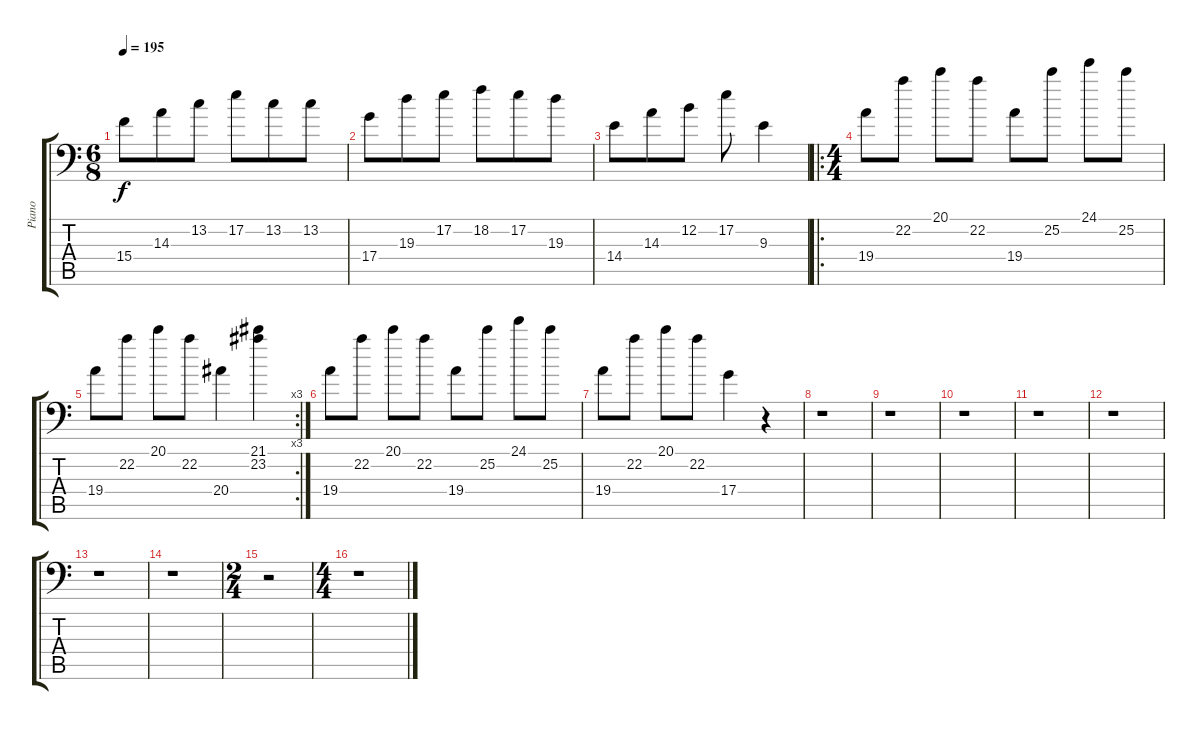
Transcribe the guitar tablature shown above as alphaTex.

\track ("Piano" "Piano") {instrument electricgrandpiano}
\staff {score tabs}
\tuning (E4 B3 G3 D3 A2 Ab1) {hide}
\ts (6 8)
\tempo 195
\clef f4
\ks c
15.4.8{dy f} 14.3.8 13.2.8 17.2.8 13.2.8 13.2.8 |
17.4.8 19.3.8 17.2.8 18.2.8 17.2.8 19.3.8 |
14.4.8 14.3.8 12.2.8 17.2.8 9.3.4 |
\ro
\ts (4 4)
19.4.8 22.2.8 20.1.8 22.2.8 19.4.8 25.2.8 24.1.8 25.2.8 |
\rc 3
19.4.8 22.2.8 20.1.8 22.2.8 20.4.4 (21.1 23.2).4 |
19.4.8 22.2.8 20.1.8 22.2.8 19.4.8 25.2.8 24.1.8 25.2.8 |
19.4.8 22.2.8 20.1.8 22.2.8 17.4.4 r.4 |
r.1 |
r.1 |
r.1 |
r.1 |
r.1 |
r.1 |
r.1 |
\ts (2 4)
r.2 |
\ts (4 4)
r.1
